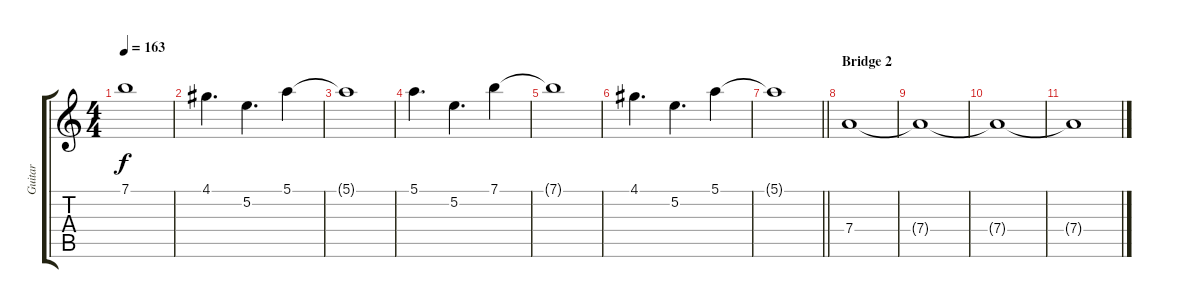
\track ("Guitar" "Guitar") {instrument distortionguitar}
\staff {score tabs}
\tuning (E4 B3 G3 D3 A2 E2) {hide}
\ts (4 4)
\tempo 163
\clef g2
\ks c
7.1{t}.1{dy f} |
4.1.4{d} 5.2.4{d} 5.1.4 |
5.1{t}.1 |
5.1.4{d} 5.2.4{d} 7.1.4 |
7.1{t}.1 |
4.1.4{d} 5.2.4{d} 5.1.4 |
\barLineRight lightlight
5.1{t}.1 |
\section ("" "Bridge 2")
7.4.1 |
7.4{t}.1 |
7.4{t}.1 |
7.4{t}.1
